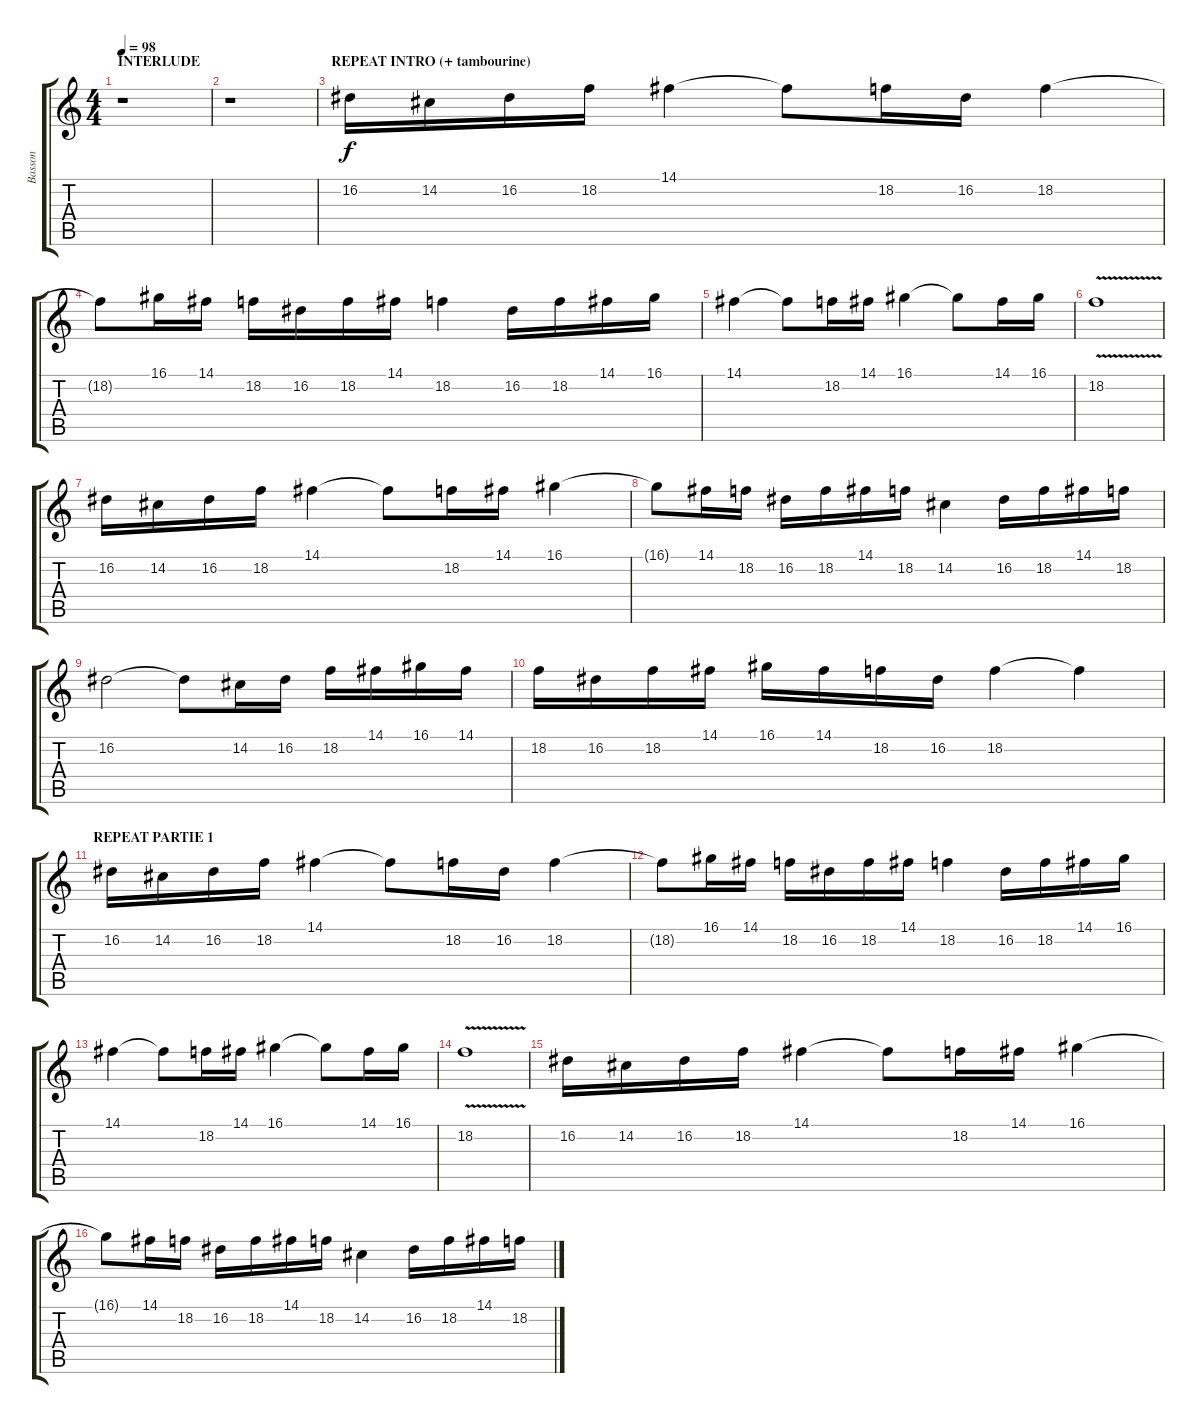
\track ("Basson" "Basson") {instrument bassoon}
\staff {score tabs}
\tuning (E4 B3 G3 D3 A2 E2) {hide}
\ts (4 4)
\section ("" "INTERLUDE")
\tempo 98
\clef g2
\ks c
r.1{dy f} |
r.1 |
\section ("" "REPEAT INTRO (+ tambourine)")
16.2.16 14.2.16 16.2.16 18.2.16 14.1.4 14.1{t}.8 18.2.16 16.2.16 18.2.4 |
18.2{t}.8 16.1.16 14.1.16 18.2.16 16.2.16 18.2.16 14.1.16 18.2.4 16.2.16 18.2.16 14.1.16 16.1.16 |
14.1.4 14.1{t}.8 18.2.16 14.1.16 16.1.4 16.1{t}.8 14.1.16 16.1.16 |
18.2{v}.1 |
16.2.16 14.2.16 16.2.16 18.2.16 14.1.4 14.1{t}.8 18.2.16 14.1.16 16.1.4 |
16.1{t}.8 14.1.16 18.2.16 16.2.16 18.2.16 14.1.16 18.2.16 14.2.4 16.2.16 18.2.16 14.1.16 18.2.16 |
16.2.2 16.2{t}.8 14.2.16 16.2.16 18.2.16 14.1.16 16.1.16 14.1.16 |
18.2.16 16.2.16 18.2.16 14.1.16 16.1.16 14.1.16 18.2.16 16.2.16 18.2.4 18.2{t}.4 |
\section ("" "REPEAT PARTIE 1")
16.2.16 14.2.16 16.2.16 18.2.16 14.1.4 14.1{t}.8 18.2.16 16.2.16 18.2.4 |
18.2{t}.8 16.1.16 14.1.16 18.2.16 16.2.16 18.2.16 14.1.16 18.2.4 16.2.16 18.2.16 14.1.16 16.1.16 |
14.1.4 14.1{t}.8 18.2.16 14.1.16 16.1.4 16.1{t}.8 14.1.16 16.1.16 |
18.2{v}.1 |
16.2.16 14.2.16 16.2.16 18.2.16 14.1.4 14.1{t}.8 18.2.16 14.1.16 16.1.4 |
16.1{t}.8 14.1.16 18.2.16 16.2.16 18.2.16 14.1.16 18.2.16 14.2.4 16.2.16 18.2.16 14.1.16 18.2.16
